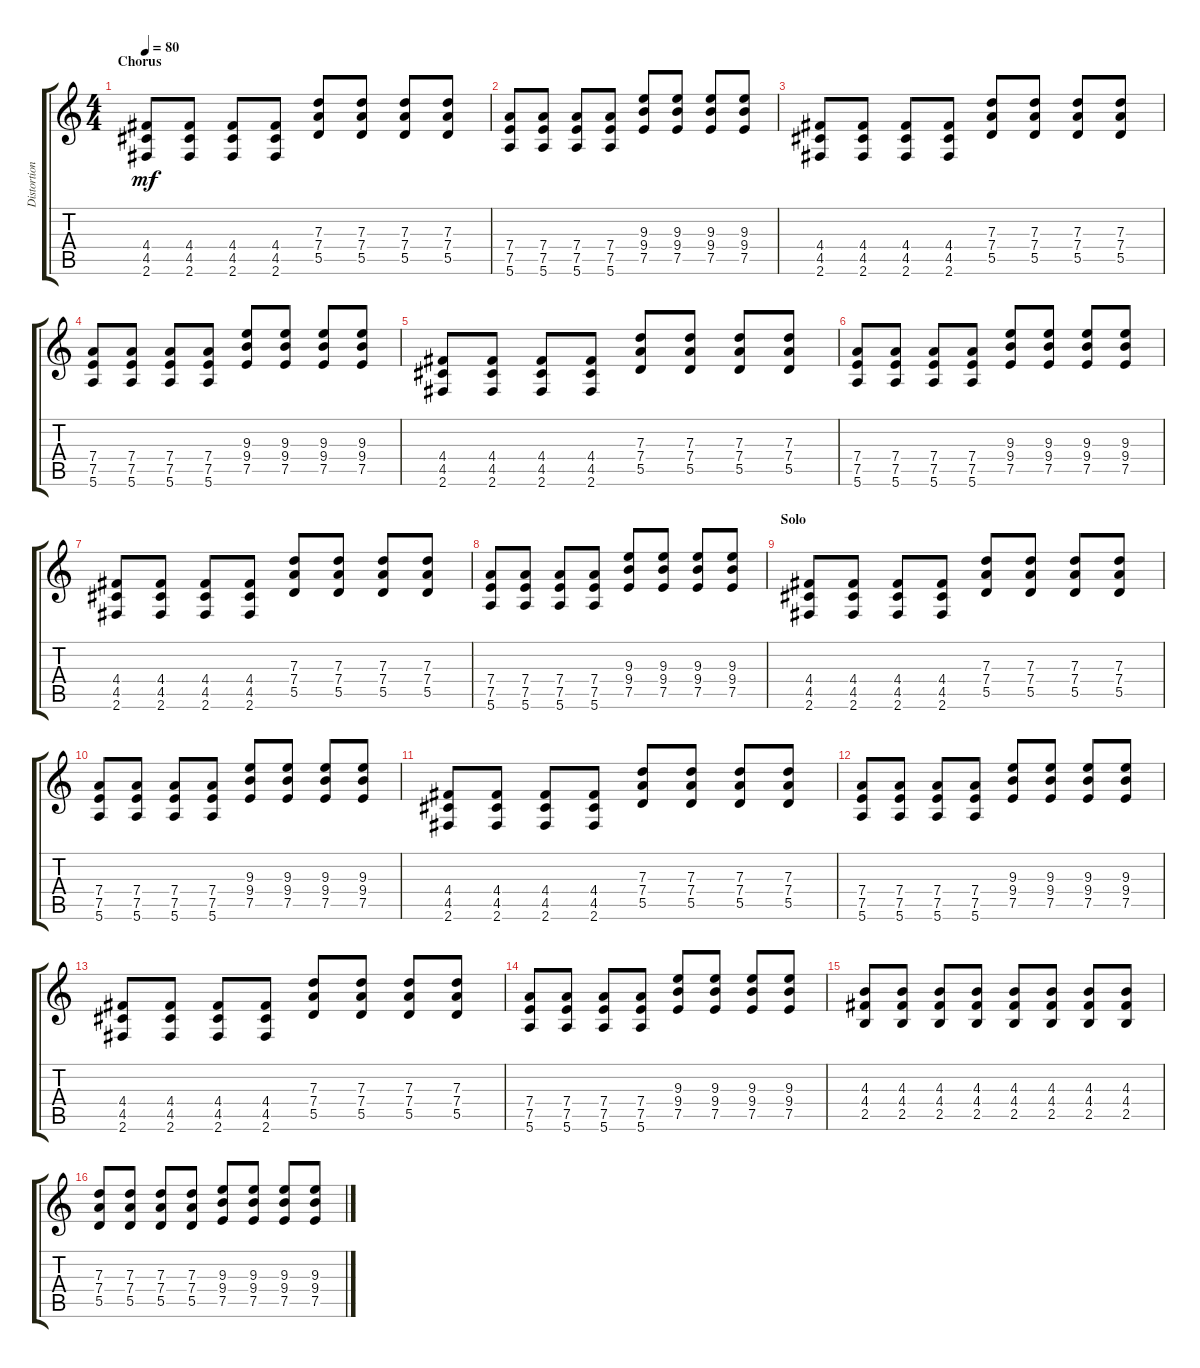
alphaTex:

\track ("Distortion Guitar left" "Distortion") {instrument distortionguitar}
\staff {score tabs}
\tuning (E4 B3 G3 D3 A2 E2) {hide}
\ts (4 4)
\section ("" "Chorus")
\tempo 80
\clef g2
\ks c
(4.4 4.5 2.6).8{dy mf} (4.4 4.5 2.6).8 (4.4 4.5 2.6).8 (4.4 4.5 2.6).8 (7.3 7.4 5.5).8 (7.3 7.4 5.5).8 (7.3 7.4 5.5).8 (7.3 7.4 5.5).8 |
(7.4 7.5 5.6).8 (7.4 7.5 5.6).8 (7.4 7.5 5.6).8 (7.4 7.5 5.6).8 (9.3 9.4 7.5).8 (9.3 9.4 7.5).8 (9.3 9.4 7.5).8 (9.3 9.4 7.5).8 |
(4.4 4.5 2.6).8 (4.4 4.5 2.6).8 (4.4 4.5 2.6).8 (4.4 4.5 2.6).8 (7.3 7.4 5.5).8 (7.3 7.4 5.5).8 (7.3 7.4 5.5).8 (7.3 7.4 5.5).8 |
(7.4 7.5 5.6).8 (7.4 7.5 5.6).8 (7.4 7.5 5.6).8 (7.4 7.5 5.6).8 (9.3 9.4 7.5).8 (9.3 9.4 7.5).8 (9.3 9.4 7.5).8 (9.3 9.4 7.5).8 |
(4.4 4.5 2.6).8 (4.4 4.5 2.6).8 (4.4 4.5 2.6).8 (4.4 4.5 2.6).8 (7.3 7.4 5.5).8 (7.3 7.4 5.5).8 (7.3 7.4 5.5).8 (7.3 7.4 5.5).8 |
(7.4 7.5 5.6).8 (7.4 7.5 5.6).8 (7.4 7.5 5.6).8 (7.4 7.5 5.6).8 (9.3 9.4 7.5).8 (9.3 9.4 7.5).8 (9.3 9.4 7.5).8 (9.3 9.4 7.5).8 |
(4.4 4.5 2.6).8 (4.4 4.5 2.6).8 (4.4 4.5 2.6).8 (4.4 4.5 2.6).8 (7.3 7.4 5.5).8 (7.3 7.4 5.5).8 (7.3 7.4 5.5).8 (7.3 7.4 5.5).8 |
(7.4 7.5 5.6).8 (7.4 7.5 5.6).8 (7.4 7.5 5.6).8 (7.4 7.5 5.6).8 (9.3 9.4 7.5).8 (9.3 9.4 7.5).8 (9.3 9.4 7.5).8 (9.3 9.4 7.5).8 |
\section ("" "Solo")
(4.4 4.5 2.6).8 (4.4 4.5 2.6).8 (4.4 4.5 2.6).8 (4.4 4.5 2.6).8 (7.3 7.4 5.5).8 (7.3 7.4 5.5).8 (7.3 7.4 5.5).8 (7.3 7.4 5.5).8 |
(7.4 7.5 5.6).8 (7.4 7.5 5.6).8 (7.4 7.5 5.6).8 (7.4 7.5 5.6).8 (9.3 9.4 7.5).8 (9.3 9.4 7.5).8 (9.3 9.4 7.5).8 (9.3 9.4 7.5).8 |
(4.4 4.5 2.6).8 (4.4 4.5 2.6).8 (4.4 4.5 2.6).8 (4.4 4.5 2.6).8 (7.3 7.4 5.5).8 (7.3 7.4 5.5).8 (7.3 7.4 5.5).8 (7.3 7.4 5.5).8 |
(7.4 7.5 5.6).8 (7.4 7.5 5.6).8 (7.4 7.5 5.6).8 (7.4 7.5 5.6).8 (9.3 9.4 7.5).8 (9.3 9.4 7.5).8 (9.3 9.4 7.5).8 (9.3 9.4 7.5).8 |
(4.4 4.5 2.6).8 (4.4 4.5 2.6).8 (4.4 4.5 2.6).8 (4.4 4.5 2.6).8 (7.3 7.4 5.5).8 (7.3 7.4 5.5).8 (7.3 7.4 5.5).8 (7.3 7.4 5.5).8 |
(7.4 7.5 5.6).8 (7.4 7.5 5.6).8 (7.4 7.5 5.6).8 (7.4 7.5 5.6).8 (9.3 9.4 7.5).8 (9.3 9.4 7.5).8 (9.3 9.4 7.5).8 (9.3 9.4 7.5).8 |
(4.3 4.4 2.5).8 (4.3 4.4 2.5).8 (4.3 4.4 2.5).8 (4.3 4.4 2.5).8 (4.3 4.4 2.5).8 (4.3 4.4 2.5).8 (4.3 4.4 2.5).8 (4.3 4.4 2.5).8 |
(7.3 7.4 5.5).8 (7.3 7.4 5.5).8 (7.3 7.4 5.5).8 (7.3 7.4 5.5).8 (9.3 9.4 7.5).8 (9.3 9.4 7.5).8 (9.3 9.4 7.5).8 (9.3 9.4 7.5).8
